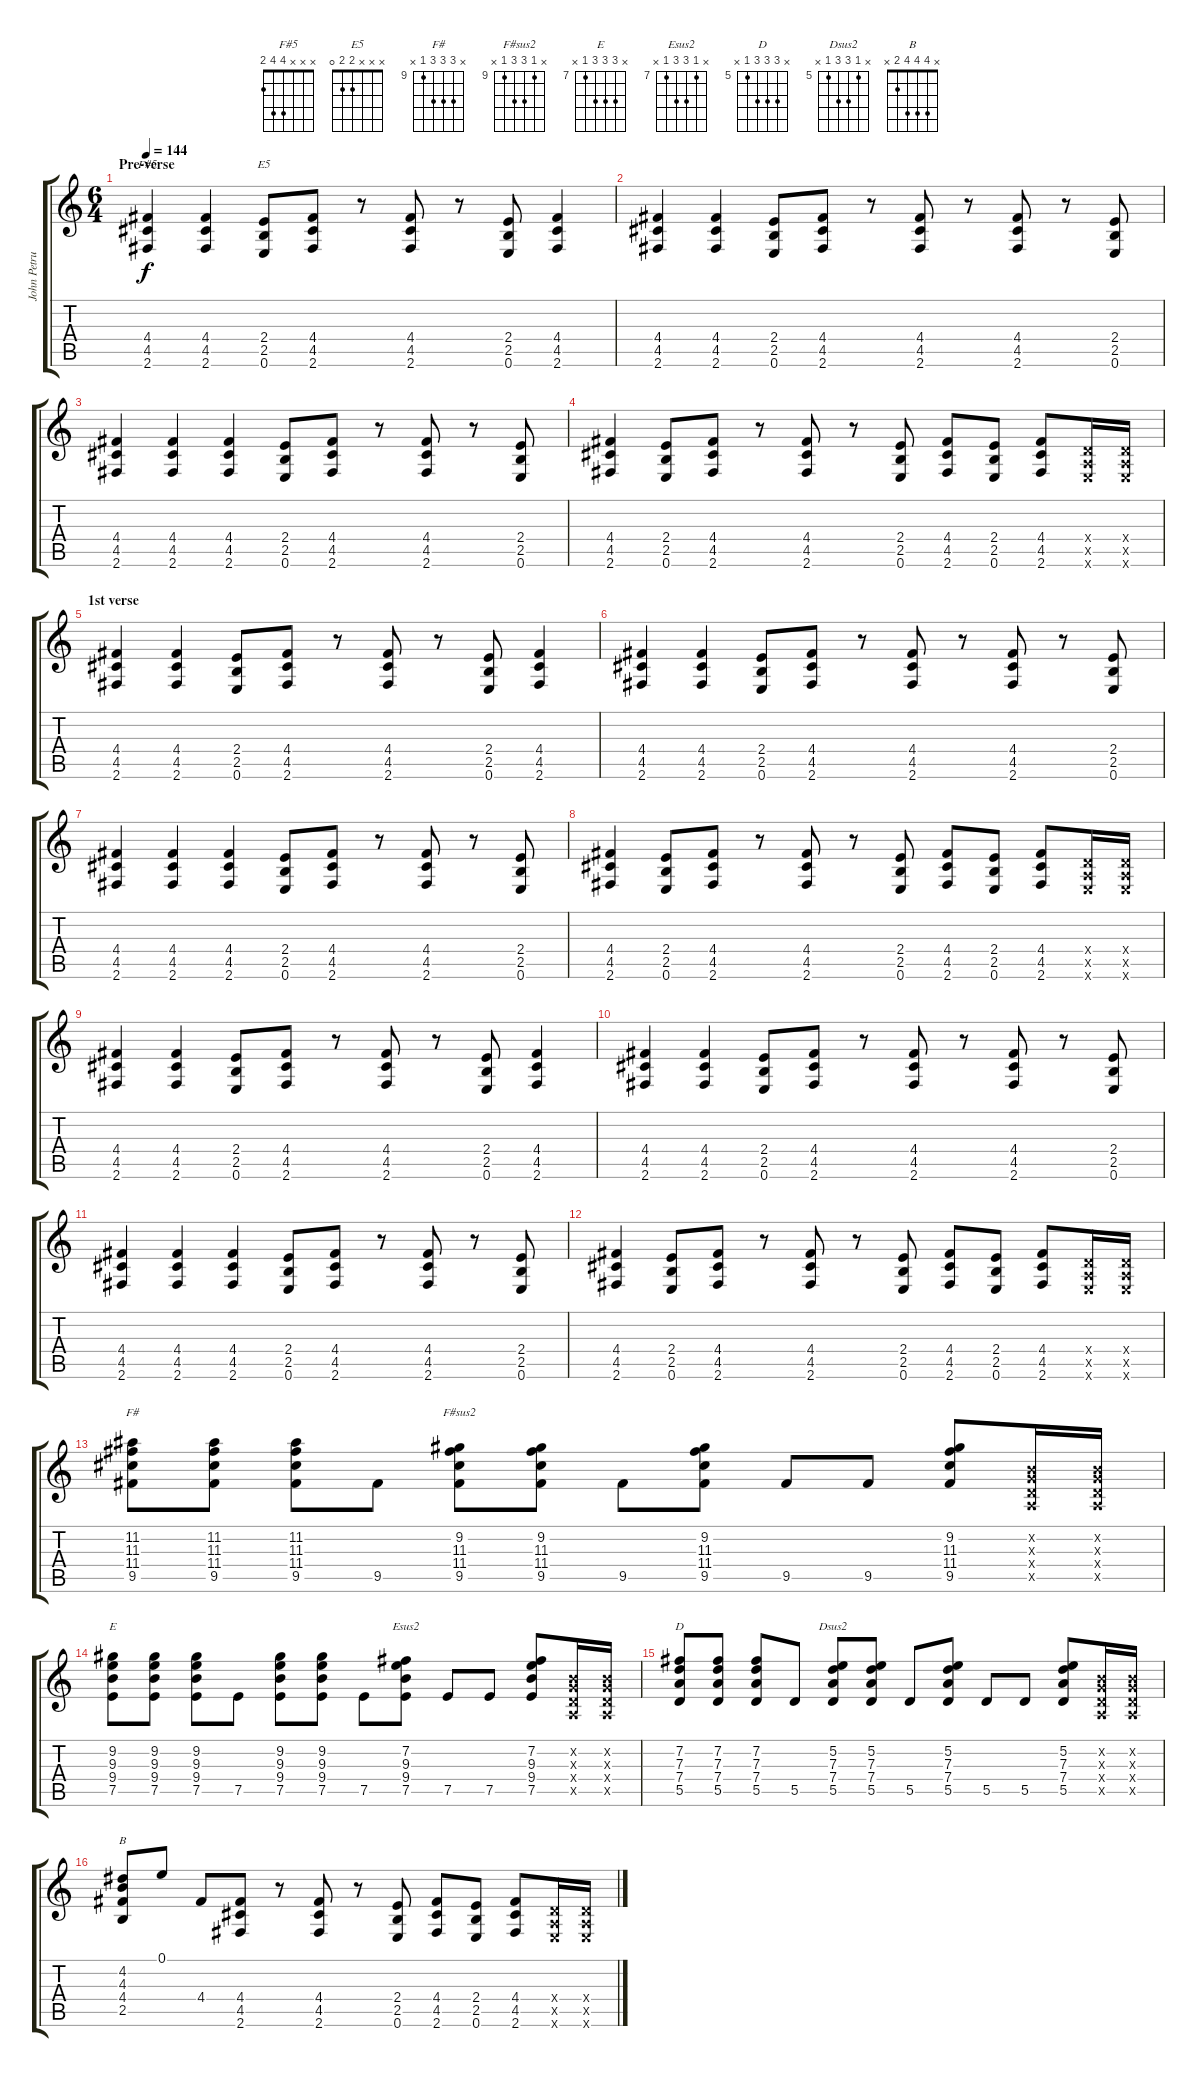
\track ("John Petrucci - guitar" "John Petru") {instrument distortionguitar}
\staff {score tabs}
\tuning (E4 B3 G3 D3 A2 E2) {hide}
\chord ("F#5" x x x 4 4 2)
\chord ("E5" x x x 2 2 0)
\chord ("F#" x 11 11 11 9 x) {firstfret 9}
\chord ("F#sus2" x 9 11 11 9 x) {firstfret 9}
\chord ("E" x 9 9 9 7 x) {firstfret 7}
\chord ("Esus2" x 7 9 9 7 x) {firstfret 7}
\chord ("D" x 7 7 7 5 x) {firstfret 5}
\chord ("Dsus2" x 5 7 7 5 x) {firstfret 5}
\chord ("B" x 4 4 4 2 x)
\ts (6 4)
\section ("" "Pre-verse")
\tempo 144
\clef g2
\ks c
(4.4 4.5 2.6).4{ch "F#5" dy f} (4.4 4.5 2.6).4 (2.4 2.5 0.6).8{ch "E5"} (4.4 4.5 2.6).8 r.8 (4.4 4.5 2.6).8 r.8 (2.4 2.5 0.6).8 (4.4 4.5 2.6).4 |
(4.4 4.5 2.6).4 (4.4 4.5 2.6).4 (2.4 2.5 0.6).8 (4.4 4.5 2.6).8 r.8 (4.4 4.5 2.6).8 r.8 (4.4 4.5 2.6).8 r.8 (2.4 2.5 0.6).8 |
(4.4 4.5 2.6).4 (4.4 4.5 2.6).4 (4.4 4.5 2.6).4 (2.4 2.5 0.6).8 (4.4 4.5 2.6).8 r.8 (4.4 4.5 2.6).8 r.8 (2.4 2.5 0.6).8 |
(4.4 4.5 2.6).4 (2.4 2.5 0.6).8 (4.4 4.5 2.6).8 r.8 (4.4 4.5 2.6).8 r.8 (2.4 2.5 0.6).8 (4.4 4.5 2.6).8 (2.4 2.5 0.6).8 (4.4 4.5 2.6).8 (0.4{x} 0.5{x} 0.6{x}).16 (0.4{x} 0.5{x} 0.6{x}).16 |
\section ("" "1st verse")
(4.4 4.5 2.6).4 (4.4 4.5 2.6).4 (2.4 2.5 0.6).8 (4.4 4.5 2.6).8 r.8 (4.4 4.5 2.6).8 r.8 (2.4 2.5 0.6).8 (4.4 4.5 2.6).4 |
(4.4 4.5 2.6).4 (4.4 4.5 2.6).4 (2.4 2.5 0.6).8 (4.4 4.5 2.6).8 r.8 (4.4 4.5 2.6).8 r.8 (4.4 4.5 2.6).8 r.8 (2.4 2.5 0.6).8 |
(4.4 4.5 2.6).4 (4.4 4.5 2.6).4 (4.4 4.5 2.6).4 (2.4 2.5 0.6).8 (4.4 4.5 2.6).8 r.8 (4.4 4.5 2.6).8 r.8 (2.4 2.5 0.6).8 |
(4.4 4.5 2.6).4 (2.4 2.5 0.6).8 (4.4 4.5 2.6).8 r.8 (4.4 4.5 2.6).8 r.8 (2.4 2.5 0.6).8 (4.4 4.5 2.6).8 (2.4 2.5 0.6).8 (4.4 4.5 2.6).8 (0.4{x} 0.5{x} 0.6{x}).16 (0.4{x} 0.5{x} 0.6{x}).16 |
(4.4 4.5 2.6).4 (4.4 4.5 2.6).4 (2.4 2.5 0.6).8 (4.4 4.5 2.6).8 r.8 (4.4 4.5 2.6).8 r.8 (2.4 2.5 0.6).8 (4.4 4.5 2.6).4 |
(4.4 4.5 2.6).4 (4.4 4.5 2.6).4 (2.4 2.5 0.6).8 (4.4 4.5 2.6).8 r.8 (4.4 4.5 2.6).8 r.8 (4.4 4.5 2.6).8 r.8 (2.4 2.5 0.6).8 |
(4.4 4.5 2.6).4 (4.4 4.5 2.6).4 (4.4 4.5 2.6).4 (2.4 2.5 0.6).8 (4.4 4.5 2.6).8 r.8 (4.4 4.5 2.6).8 r.8 (2.4 2.5 0.6).8 |
(4.4 4.5 2.6).4 (2.4 2.5 0.6).8 (4.4 4.5 2.6).8 r.8 (4.4 4.5 2.6).8 r.8 (2.4 2.5 0.6).8 (4.4 4.5 2.6).8 (2.4 2.5 0.6).8 (4.4 4.5 2.6).8 (0.4{x} 0.5{x} 0.6{x}).16 (0.4{x} 0.5{x} 0.6{x}).16 |
(11.2 11.3 11.4 9.5).8{ch "F#"} (11.2 11.3 11.4 9.5).8 (11.2 11.3 11.4 9.5).8 9.5.8 (9.2 11.3 11.4 9.5).8{ch "F#sus2"} (9.2 11.3 11.4 9.5).8 9.5.8 (9.2 11.3 11.4 9.5).8 9.5.8 9.5.8 (9.2 11.3 11.4 9.5).8 (0.2{x} 0.3{x} 0.4{x} 0.5{x}).16 (0.2{x} 0.3{x} 0.4{x} 0.5{x}).16 |
(9.2 9.3 9.4 7.5).8{ch "E"} (9.2 9.3 9.4 7.5).8 (9.2 9.3 9.4 7.5).8 7.5.8 (9.2 9.3 9.4 7.5).8 (9.2 9.3 9.4 7.5).8 7.5.8 (7.2 9.3 9.4 7.5).8{ch "Esus2"} 7.5.8 7.5.8 (7.2 9.3 9.4 7.5).8 (0.2{x} 0.3{x} 0.4{x} 0.5{x}).16 (0.2{x} 0.3{x} 0.4{x} 0.5{x}).16 |
(7.2 7.3 7.4 5.5).8{ch "D"} (7.2 7.3 7.4 5.5).8 (7.2 7.3 7.4 5.5).8 5.5.8 (5.2 7.3 7.4 5.5).8{ch "Dsus2"} (5.2 7.3 7.4 5.5).8 5.5.8 (5.2 7.3 7.4 5.5).8 5.5.8 5.5.8 (5.2 7.3 7.4 5.5).8 (0.2{x} 0.3{x} 0.4{x} 0.5{x}).16 (0.2{x} 0.3{x} 0.4{x} 0.5{x}).16 |
(4.2 4.3 4.4 2.5).8{ch "B"} 0.1.8 4.4.8 (4.4 4.5 2.6).8 r.8 (4.4 4.5 2.6).8 r.8 (2.4 2.5 0.6).8 (4.4 4.5 2.6).8 (2.4 2.5 0.6).8 (4.4 4.5 2.6).8 (0.4{x} 0.5{x} 0.6{x}).16 (0.4{x} 0.5{x} 0.6{x}).16
